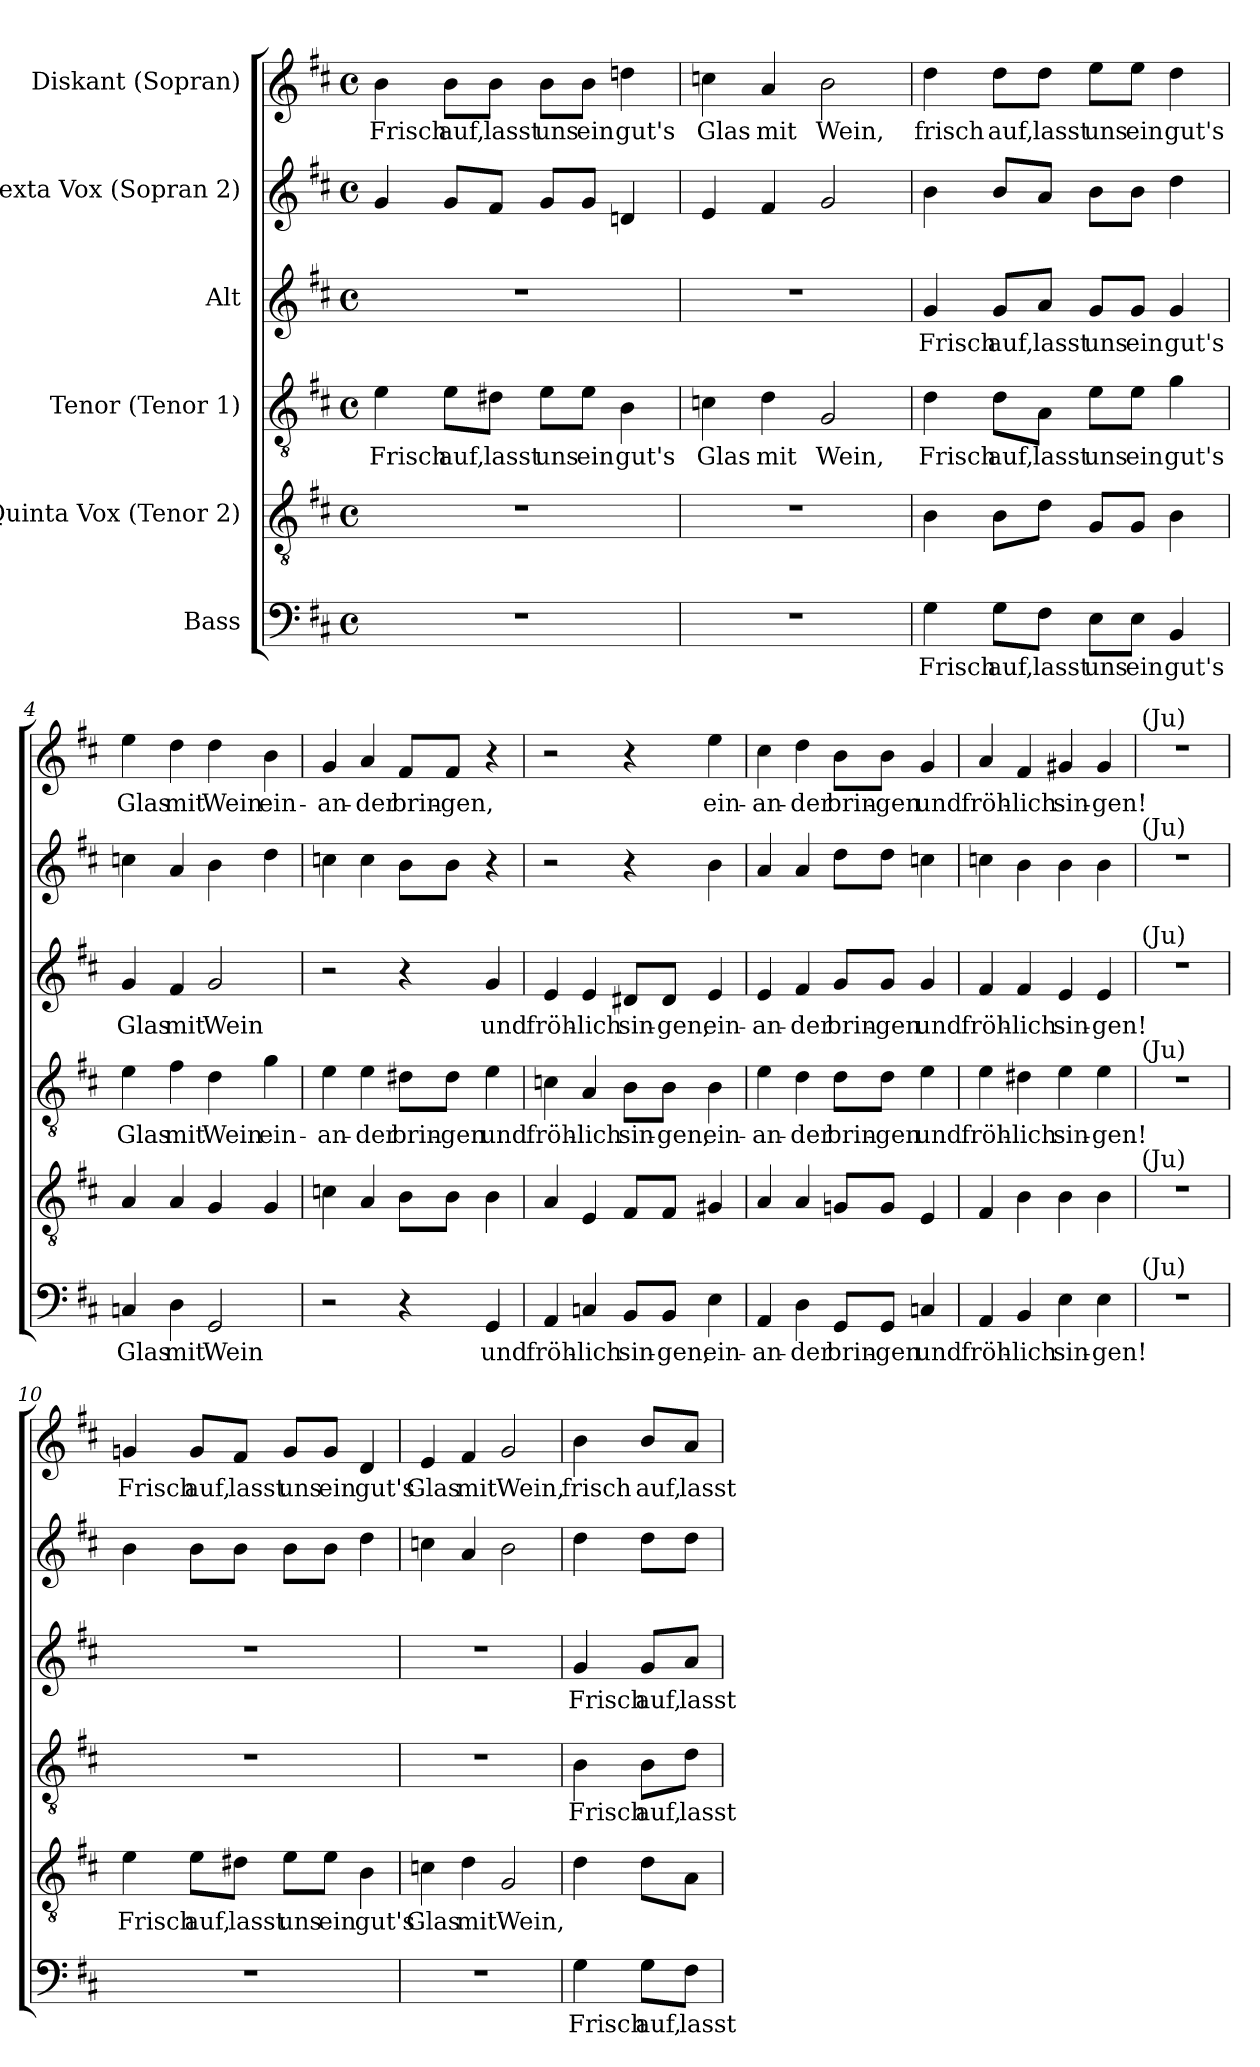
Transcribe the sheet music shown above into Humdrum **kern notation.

**kern	**text	**kern	**text	**kern	**text	**kern	**text	**kern	**kern	**text
*part6	*part6	*part5	*part5	*part4	*part4	*part3	*part3	*part2	*part1	*part1
*staff6	*staff6	*staff5	*staff5	*staff4	*staff4	*staff3	*staff3	*staff2	*staff1	*staff1
*I"Bass	*	*I"Quinta Vox (Tenor 2)	*	*I"Tenor (Tenor 1)	*	*I"Alt	*	*I"Sexta Vox (Sopran 2)	*I"Diskant (Sopran)	*
*clefF4	*	*clefGv2	*	*clefGv2	*	*clefG2	*	*clefG2	*clefG2	*
*k[f#c#]	*	*k[f#c#]	*	*k[f#c#]	*	*k[f#c#]	*	*k[f#c#]	*k[f#c#]	*
*M4/4	*	*M4/4	*	*M4/4	*	*M4/4	*	*M4/4	*M4/4	*
*met(c)	*	*met(c)	*	*met(c)	*	*met(c)	*	*met(c)	*met(c)	*
=1	=1	=1	=1	=1	=1	=1	=1	=1	=1	=1
!	!	!	!	!	!LO:LY:b	!	!	!	!	!LO:LY:b
1r	.	1r	.	4e\	Frisch	1r	.	4g/	4b\	Frisch
!	!	!	!	!	!LO:LY:b	!	!	!	!	!LO:LY:b
.	.	.	.	8e\L	auf,	.	.	8g/L	8b\L	auf,
!	!	!	!	!	!LO:LY:b	!	!	!	!	!LO:LY:b
.	.	.	.	8d#X\J	lasst	.	.	8f#/J	8b\J	lasst
!	!	!	!	!	!LO:LY:b	!	!	!	!	!LO:LY:b
.	.	.	.	8e\L	uns	.	.	8g/L	8b\L	uns
!	!	!	!	!	!LO:LY:b	!	!	!	!	!LO:LY:b
.	.	.	.	8e\J	ein	.	.	8g/J	8b\J	ein
!	!	!	!	!	!LO:LY:b	!	!	!	!	!LO:LY:b
.	.	.	.	4B\	gut's	.	.	4dn/	4ddn\	gut's
=2	=2	=2	=2	=2	=2	=2	=2	=2	=2	=2
!	!	!	!	!	!LO:LY:b	!	!	!	!	!LO:LY:b
1r	.	1r	.	4cn\	Glas	1r	.	4e/	4ccn\	Glas
!	!	!	!	!	!LO:LY:b	!	!	!	!	!LO:LY:b
.	.	.	.	4d\	mit	.	.	4f#/	4a/	mit
!	!	!	!	!	!LO:LY:b	!	!	!	!	!LO:LY:b
.	.	.	.	2G/	Wein,	.	.	2g/	2b\	Wein,
=3	=3	=3	=3	=3	=3	=3	=3	=3	=3	=3
!	!LO:LY:b	!	!	!	!LO:LY:b	!	!LO:LY:b	!	!	!LO:LY:b
4G\	Frisch	4B\	.	4d\	Frisch	4g/	Frisch	4b\	4dd\	frisch
!	!LO:LY:b	!	!	!	!LO:LY:b	!	!LO:LY:b	!	!	!LO:LY:b
8G\L	auf,	8B\L	.	8d\L	auf,	8g/L	auf,	8b/L	8dd\L	auf,
!	!LO:LY:b	!	!	!	!LO:LY:b	!	!LO:LY:b	!	!	!LO:LY:b
8F#\J	lasst	8d\J	.	8A\J	lasst	8a/J	lasst	8a/J	8dd\J	lasst
!	!LO:LY:b	!	!	!	!LO:LY:b	!	!LO:LY:b	!	!	!LO:LY:b
8E\L	uns	8G/L	.	8e\L	uns	8g/L	uns	8b\L	8ee\L	uns
!	!LO:LY:b	!	!	!	!LO:LY:b	!	!LO:LY:b	!	!	!LO:LY:b
8E\J	ein	8G/J	.	8e\J	ein	8g/J	ein	8b\J	8ee\J	ein
!	!LO:LY:b	!	!	!	!LO:LY:b	!	!LO:LY:b	!	!	!LO:LY:b
4BB/	gut's	4B\	.	4g\	gut's	4g/	gut's	4dd\	4dd\	gut's
!!LO:LB:g=z
=4	=4	=4	=4	=4	=4	=4	=4	=4	=4	=4
!	!LO:LY:b	!	!	!	!LO:LY:b	!	!LO:LY:b	!	!	!LO:LY:b
4Cn/	Glas	4A/	.	4e\	Glas	4g/	Glas	4ccn\	4ee\	Glas
!	!LO:LY:b	!	!	!	!LO:LY:b	!	!LO:LY:b	!	!	!LO:LY:b
4D\	mit	4A/	.	4f#\	mit	4f#/	mit	4a/	4dd\	mit
!	!LO:LY:b	!	!	!	!LO:LY:b	!	!LO:LY:b	!	!	!LO:LY:b
2GG/	Wein	4G/	.	4d\	Wein	2g/	Wein	4b\	4dd\	Wein
!	!	!	!	!	!LO:LY:b	!	!	!	!	!LO:LY:b
.	.	4G/	.	4g\	ein-	.	.	4dd\	4b\	ein-
=5	=5	=5	=5	=5	=5	=5	=5	=5	=5	=5
!	!	!	!	!	!LO:LY:b	!	!	!	!	!LO:LY:b
2r	.	4cn\	.	4e\	an-	2r	.	4ccn\	4g/	an-
!	!	!	!	!	!LO:LY:b	!	!	!	!	!LO:LY:b
.	.	4A/	.	4e\	der	.	.	4cc\	4a/	der
!	!	!	!	!	!LO:LY:b	!	!	!	!	!LO:LY:b
4r	.	8B\L	.	8d#X\L	brin-	4r	.	8b\L	8f#/L	brin-
!	!	!	!	!	!LO:LY:b	!	!	!	!	!LO:LY:b
.	.	8B\J	.	8d#\J	gen	.	.	8b\J	8f#/J	gen,
!	!LO:LY:b	!	!	!	!LO:LY:b	!	!LO:LY:b	!	!	!
4GG/	und	4B\	.	4e\	und	4g/	und	4r	4r	.
=6	=6	=6	=6	=6	=6	=6	=6	=6	=6	=6
!	!LO:LY:b	!	!	!	!LO:LY:b	!	!LO:LY:b	!	!	!
4AA/	fröh-	4A/	.	4cn\	fröh-	4e/	fröh-	2r	2r	.
!	!LO:LY:b	!	!	!	!LO:LY:b	!	!LO:LY:b	!	!	!
4Cn/	lich	4E/	.	4A/	lich	4e/	lich	.	.	.
!	!LO:LY:b	!	!	!	!LO:LY:b	!	!LO:LY:b	!	!	!
8BB/L	sin-	8F#/L	.	8B\L	sin-	8d#X/L	sin-	4r	4r	.
!	!LO:LY:b	!	!	!	!LO:LY:b	!	!LO:LY:b	!	!	!
8BB/J	gen,	8F#/J	.	8B\J	gen,	8d#/J	gen,	.	.	.
!	!LO:LY:b	!	!	!	!LO:LY:b	!	!LO:LY:b	!	!	!LO:LY:b
4E\	ein-	4G#X/	.	4B\	ein-	4e/	ein-	4b\	4ee\	ein-
=7	=7	=7	=7	=7	=7	=7	=7	=7	=7	=7
!	!LO:LY:b	!	!	!	!LO:LY:b	!	!LO:LY:b	!	!	!LO:LY:b
4AA/	an-	4A/	.	4e\	an-	4e/	an-	4a/	4cc#\	an-
!	!LO:LY:b	!	!	!	!LO:LY:b	!	!LO:LY:b	!	!	!LO:LY:b
4D\	der	4A/	.	4d\	der	4f#/	der	4a/	4dd\	der
!	!LO:LY:b	!	!	!	!LO:LY:b	!	!LO:LY:b	!	!	!LO:LY:b
8GG/L	brin-	8Gn/L	.	8d\L	brin-	8g/L	brin-	8dd\L	8b\L	brin-
!	!LO:LY:b	!	!	!	!LO:LY:b	!	!LO:LY:b	!	!	!LO:LY:b
8GG/J	gen	8G/J	.	8d\J	gen	8g/J	gen	8dd\J	8b\J	gen
!	!LO:LY:b	!	!	!	!LO:LY:b	!	!LO:LY:b	!	!	!LO:LY:b
4Cn/	und	4E/	.	4e\	und	4g/	und	4ccn\	4g/	und
!!LO:LB:g=z
=8	=8	=8	=8	=8	=8	=8	=8	=8	=8	=8
!	!LO:LY:b	!	!	!	!LO:LY:b	!	!LO:LY:b	!	!	!LO:LY:b
4AA/	fröh-	4F#/	.	4e\	fröh-	4f#/	fröh-	4ccn\	4a/	fröh-
!	!LO:LY:b	!	!	!	!LO:LY:b	!	!LO:LY:b	!	!	!LO:LY:b
4BB/	lich	4B\	.	4d#X\	lich	4f#/	lich	4b\	4f#/	lich
!	!LO:LY:b	!	!	!	!LO:LY:b	!	!LO:LY:b	!	!	!LO:LY:b
4E\	sin-	4B\	.	4e\	sin-	4e/	sin-	4b\	4g#X/	sin-
!	!LO:LY:b	!	!	!	!LO:LY:b	!	!LO:LY:b	!	!	!LO:LY:b
4E\	gen!	4B\	.	4e\	gen!	4e/	gen!	4b\	4g#/	gen!
=9	=9	=9	=9	=9	=9	=9	=9	=9	=9	=9
!	!	!	!	!	!	!	!	!	!LO:TX:a:t=(Ju)	!
!	!	!	!	!	!	!	!	!LO:TX:a:t=(Ju)	!	!
!	!	!	!	!	!	!LO:TX:a:t=(Ju)	!	!	!	!
!	!	!	!	!LO:TX:a:t=(Ju)	!	!	!	!	!	!
!	!	!LO:TX:a:t=(Ju)	!	!	!	!	!	!	!	!
!LO:TX:a:t=(Ju)	!	!	!	!	!	!	!	!	!	!
1r	.	1r	.	1r	.	1r	.	1r	1r	.
=10	=10	=10	=10	=10	=10	=10	=10	=10	=10	=10
!	!	!	!LO:LY:b	!	!	!	!	!	!	!LO:LY:b
1r	.	4e\	Frisch	1r	.	1r	.	4b\	4gn/	Frisch
!	!	!	!LO:LY:b	!	!	!	!	!	!	!LO:LY:b
.	.	8e\L	auf,	.	.	.	.	8b\L	8g/L	auf,
!	!	!	!LO:LY:b	!	!	!	!	!	!	!LO:LY:b
.	.	8d#X\J	lasst	.	.	.	.	8b\J	8f#/J	lasst
!	!	!	!LO:LY:b	!	!	!	!	!	!	!LO:LY:b
.	.	8e\L	uns	.	.	.	.	8b\L	8g/L	uns
!	!	!	!LO:LY:b	!	!	!	!	!	!	!LO:LY:b
.	.	8e\J	ein	.	.	.	.	8b\J	8g/J	ein
!	!	!	!LO:LY:b	!	!	!	!	!	!	!LO:LY:b
.	.	4B\	gut's	.	.	.	.	4dd\	4d/	gut's
=11	=11	=11	=11	=11	=11	=11	=11	=11	=11	=11
!	!	!	!LO:LY:b	!	!	!	!	!	!	!LO:LY:b
1r	.	4cn\	Glas	1r	.	1r	.	4ccn\	4e/	Glas
!	!	!	!LO:LY:b	!	!	!	!	!	!	!LO:LY:b
.	.	4d\	mit	.	.	.	.	4a/	4f#/	mit
!	!	!	!LO:LY:b	!	!	!	!	!	!	!LO:LY:b
.	.	2G/	Wein,	.	.	.	.	2b\	2g/	Wein,
=12	=12	=12	=12	=12	=12	=12	=12	=12	=12	=12
!	!LO:LY:b	!	!	!	!LO:LY:b	!	!LO:LY:b	!	!	!LO:LY:b
4G\	Frisch	4d\	.	4B\	Frisch	4g/	Frisch	4dd\	4b\	frisch
!	!LO:LY:b	!	!	!	!LO:LY:b	!	!LO:LY:b	!	!	!LO:LY:b
8G\L	auf,	8d\L	.	8B\L	auf,	8g/L	auf,	8dd\L	8b/L	auf,
!	!LO:LY:b	!	!	!	!LO:LY:b	!	!LO:LY:b	!	!	!LO:LY:b
8F#\J	lasst	8A\J	.	8d\J	lasst	8a/J	lasst	8dd\J	8a/J	lasst
=	=	=	=	=	=	=	=	=	=	=
*-	*-	*-	*-	*-	*-	*-	*-	*-	*-	*-
